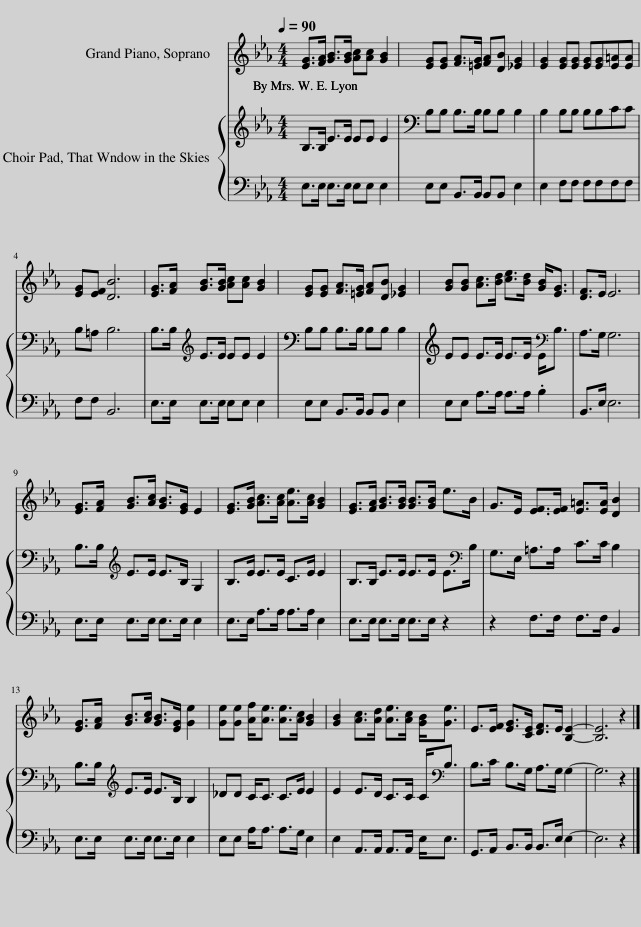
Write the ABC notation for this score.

X:1
%%score 1 { 2 | 3 }
L:1/8
Q:1/4=90
M:4/4
I:linebreak $
K:Eb
V:1 treble
V:2 treble
V:3 bass
V:1
 [EG]>[FA] [GB]>[GB] [Ac][Ac] [GB]2 | [EG][EG] [FA]>[=EG] [FA][DB] [_EG]2 | [EG]2 [EG][EG] [EG][EG][E=A][EA] |$ [EG][EF] [DB]6 | [EG]>[FA] [GB]>[GB] [Ac][Ac] [GB]2 | %5
 [EG][EG] [FA]>[=EG] [FA][DB] [_EG]2 | [GB][GB] [Ac]>[Bd] [ce]>[Bd] [GB]<[EG] | [DF]>E E6 |$ [EG]>[FA] [GB]>[Ac] [GB]>[EG] E2 | [EG]>[GB] [Ac]>[Ac] [Ae]>[Ac] [GB]2 | %10
 [EG]>[FA] [GB]>[GB] [GB]>[GB] e>B | G>E [EF]>[EF] [E=A]>[EA] [DB]2 |$ [EG]>[FA] [GB]>[Ac] [GB]>[EG] [Ge]2 | [Ge][Ge] [Af]<[Ae] [Ae]>[Ac] [GB]2 | [GB]2 [Ac]>[Ad] [Ae]>[Ac] [GB]<[Ge] | %15
 E>[EF] [EG]>[CE] [DF]>E [B,E]2- | [B,E]6 z2 |] %17
V:2
 B,>B, E>E EE E2 | B,B, B,>B, B,B, B,2 | B,2 B,B, B,B,CC |$ B,=A, B,6 | B,>B,[K:treble] E>E EE E2 | %5
 B,B, B,>B, B,B, B,2 | EE E>E E>E E<[K:bass]B, | A,>G, G,6 |$ B,>B,[K:treble] E>E E>B, G,2 | B,>E E>E C>E E2 | %10
 B,>B, E>E E>E E>[K:bass]B, | G,>E, =A,>A, C>C B,2 |$ B,>B,[K:treble] E>E E>B, B,2 | _DD C<C C>E E2 | E2 E>D C>C C<[K:bass]B, | %15
 B,>C B,>G, A,>G, G,2- | G,6 z2 |] %17
V:3
 E,>E, E,>E, E,E, E,2 | E,E, B,,>B,, B,,B,, E,2 | E,2 F,F, F,F,F,F, |$ F,F, B,,6 | E,>E, E,>E, E,E, E,2 | %5
 E,E, B,,>B,, B,,B,, E,2 | E,E, A,>A, A,>A, .B,2 | B,,>E, E,6 |$ E,>E, E,>E, E,>E, E,2 | E,>E, A,>A, A,>A, E,2 | %10
 E,>E, E,>E, E,>E, z2 | z2 F,>F, F,>F, B,,2 |$ E,>E, E,>E, E,>E, E,2 | E,E, A,<A, A,>G, E,2 | E,2 A,,>A,, A,,>A,, E,<E, | %15
 G,,>A,, B,,>B,, B,,>E, E,2- | E,6 z2 |] %17
